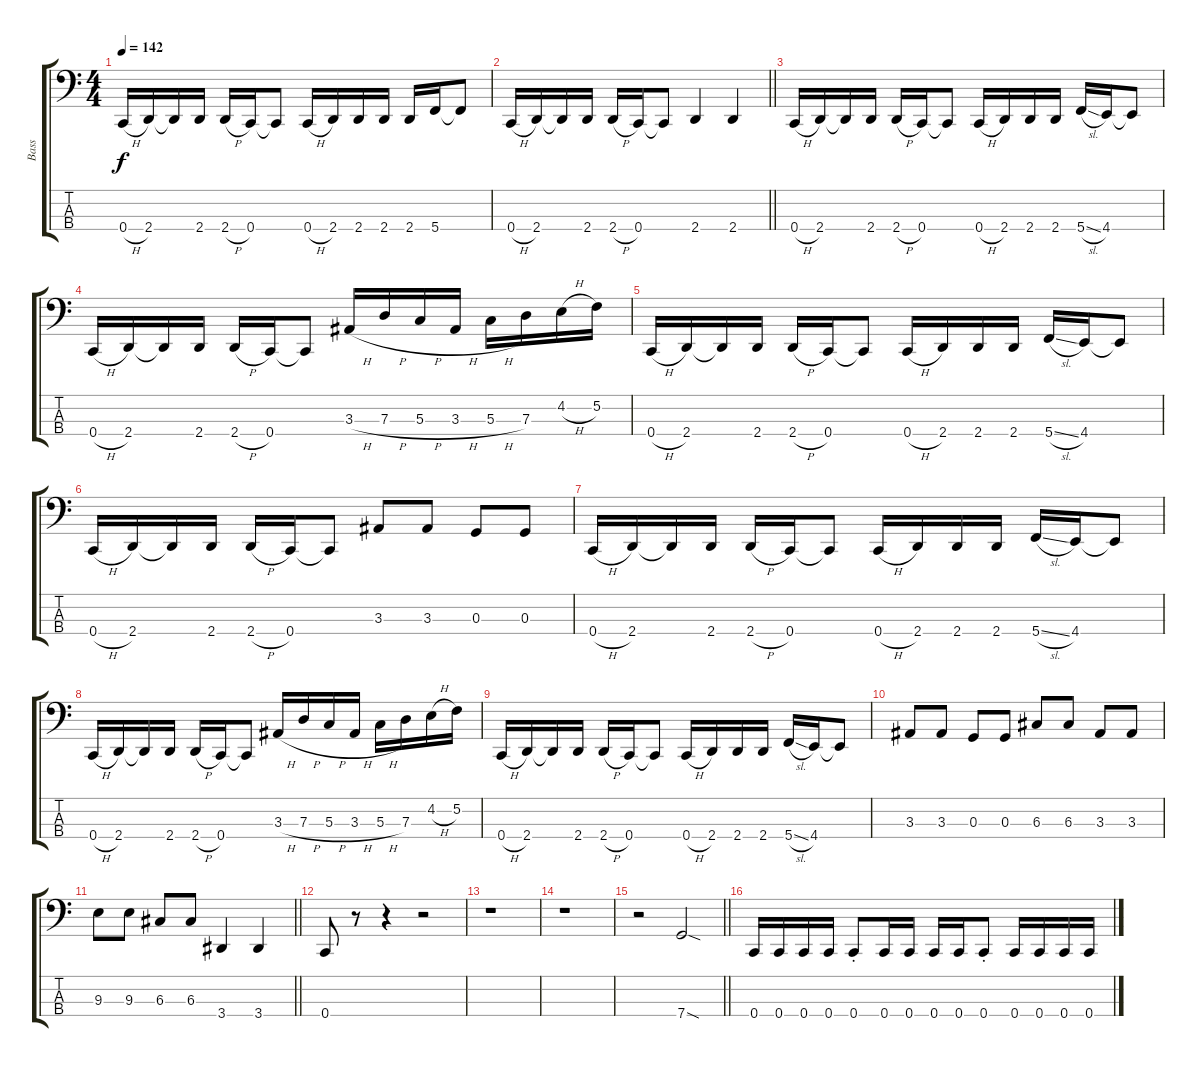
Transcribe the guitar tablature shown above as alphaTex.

\track ("Bass" "Bass") {instrument slapbass1}
\staff {score tabs}
\tuning (F2 C2 G1 C1) {hide}
\ts (4 4)
\tempo 142
\clef f4
\ks c
0.4{h}.16{dy f} 2.4.16 2.4{t}.16 2.4.16 2.4{h}.16 0.4.16 0.4{t}.8 0.4{h}.16 2.4.16 2.4.16 2.4.16 2.4.16 5.4.16 5.4{t}.8 |
\barLineRight lightlight
0.4{h}.16 2.4.16 2.4{t}.16 2.4.16 2.4{h}.16 0.4.16 0.4{t}.8 2.4.4 2.4.4 |
0.4{h}.16 2.4.16 2.4{t}.16 2.4.16 2.4{h}.16 0.4.16 0.4{t}.8 0.4{h}.16 2.4.16 2.4.16 2.4.16 5.4{sl}.16 4.4.16 4.4{t}.8 |
0.4{h}.16 2.4.16 2.4{t}.16 2.4.16 2.4{h}.16 0.4.16 0.4{t}.8 3.3{h}.16 7.3{h}.16 5.3{h}.16 3.3{h}.16 5.3{h}.16 7.3.16 4.2{h}.16 5.2.16 |
0.4{h}.16 2.4.16 2.4{t}.16 2.4.16 2.4{h}.16 0.4.16 0.4{t}.8 0.4{h}.16 2.4.16 2.4.16 2.4.16 5.4{sl}.16 4.4.16 4.4{t}.8 |
0.4{h}.16 2.4.16 2.4{t}.16 2.4.16 2.4{h}.16 0.4.16 0.4{t}.8 3.3.8 3.3.8 0.3.8 0.3.8 |
0.4{h}.16 2.4.16 2.4{t}.16 2.4.16 2.4{h}.16 0.4.16 0.4{t}.8 0.4{h}.16 2.4.16 2.4.16 2.4.16 5.4{sl}.16 4.4.16 4.4{t}.8 |
0.4{h}.16 2.4.16 2.4{t}.16 2.4.16 2.4{h}.16 0.4.16 0.4{t}.8 3.3{h}.16 7.3{h}.16 5.3{h}.16 3.3{h}.16 5.3{h}.16 7.3.16 4.2{h}.16 5.2.16 |
0.4{h}.16 2.4.16 2.4{t}.16 2.4.16 2.4{h}.16 0.4.16 0.4{t}.8 0.4{h}.16 2.4.16 2.4.16 2.4.16 5.4{sl}.16 4.4.16 4.4{t}.8 |
3.3.8 3.3.8 0.3.8 0.3.8 6.3.8 6.3.8 3.3.8 3.3.8 |
\barLineRight lightlight
9.3.8 9.3.8 6.3.8 6.3.8 3.4.4 3.4.4 |
0.4.8 r.8 r.4 r.2 |
r.1 |
r.1 |
\barLineRight lightlight
r.2 7.4{sod}.2 |
0.4.16 0.4.16 0.4.16 0.4.16 0.4{st}.8 0.4.16 0.4.16 0.4.16 0.4.16 0.4{st}.8 0.4.16 0.4.16 0.4.16 0.4.16
